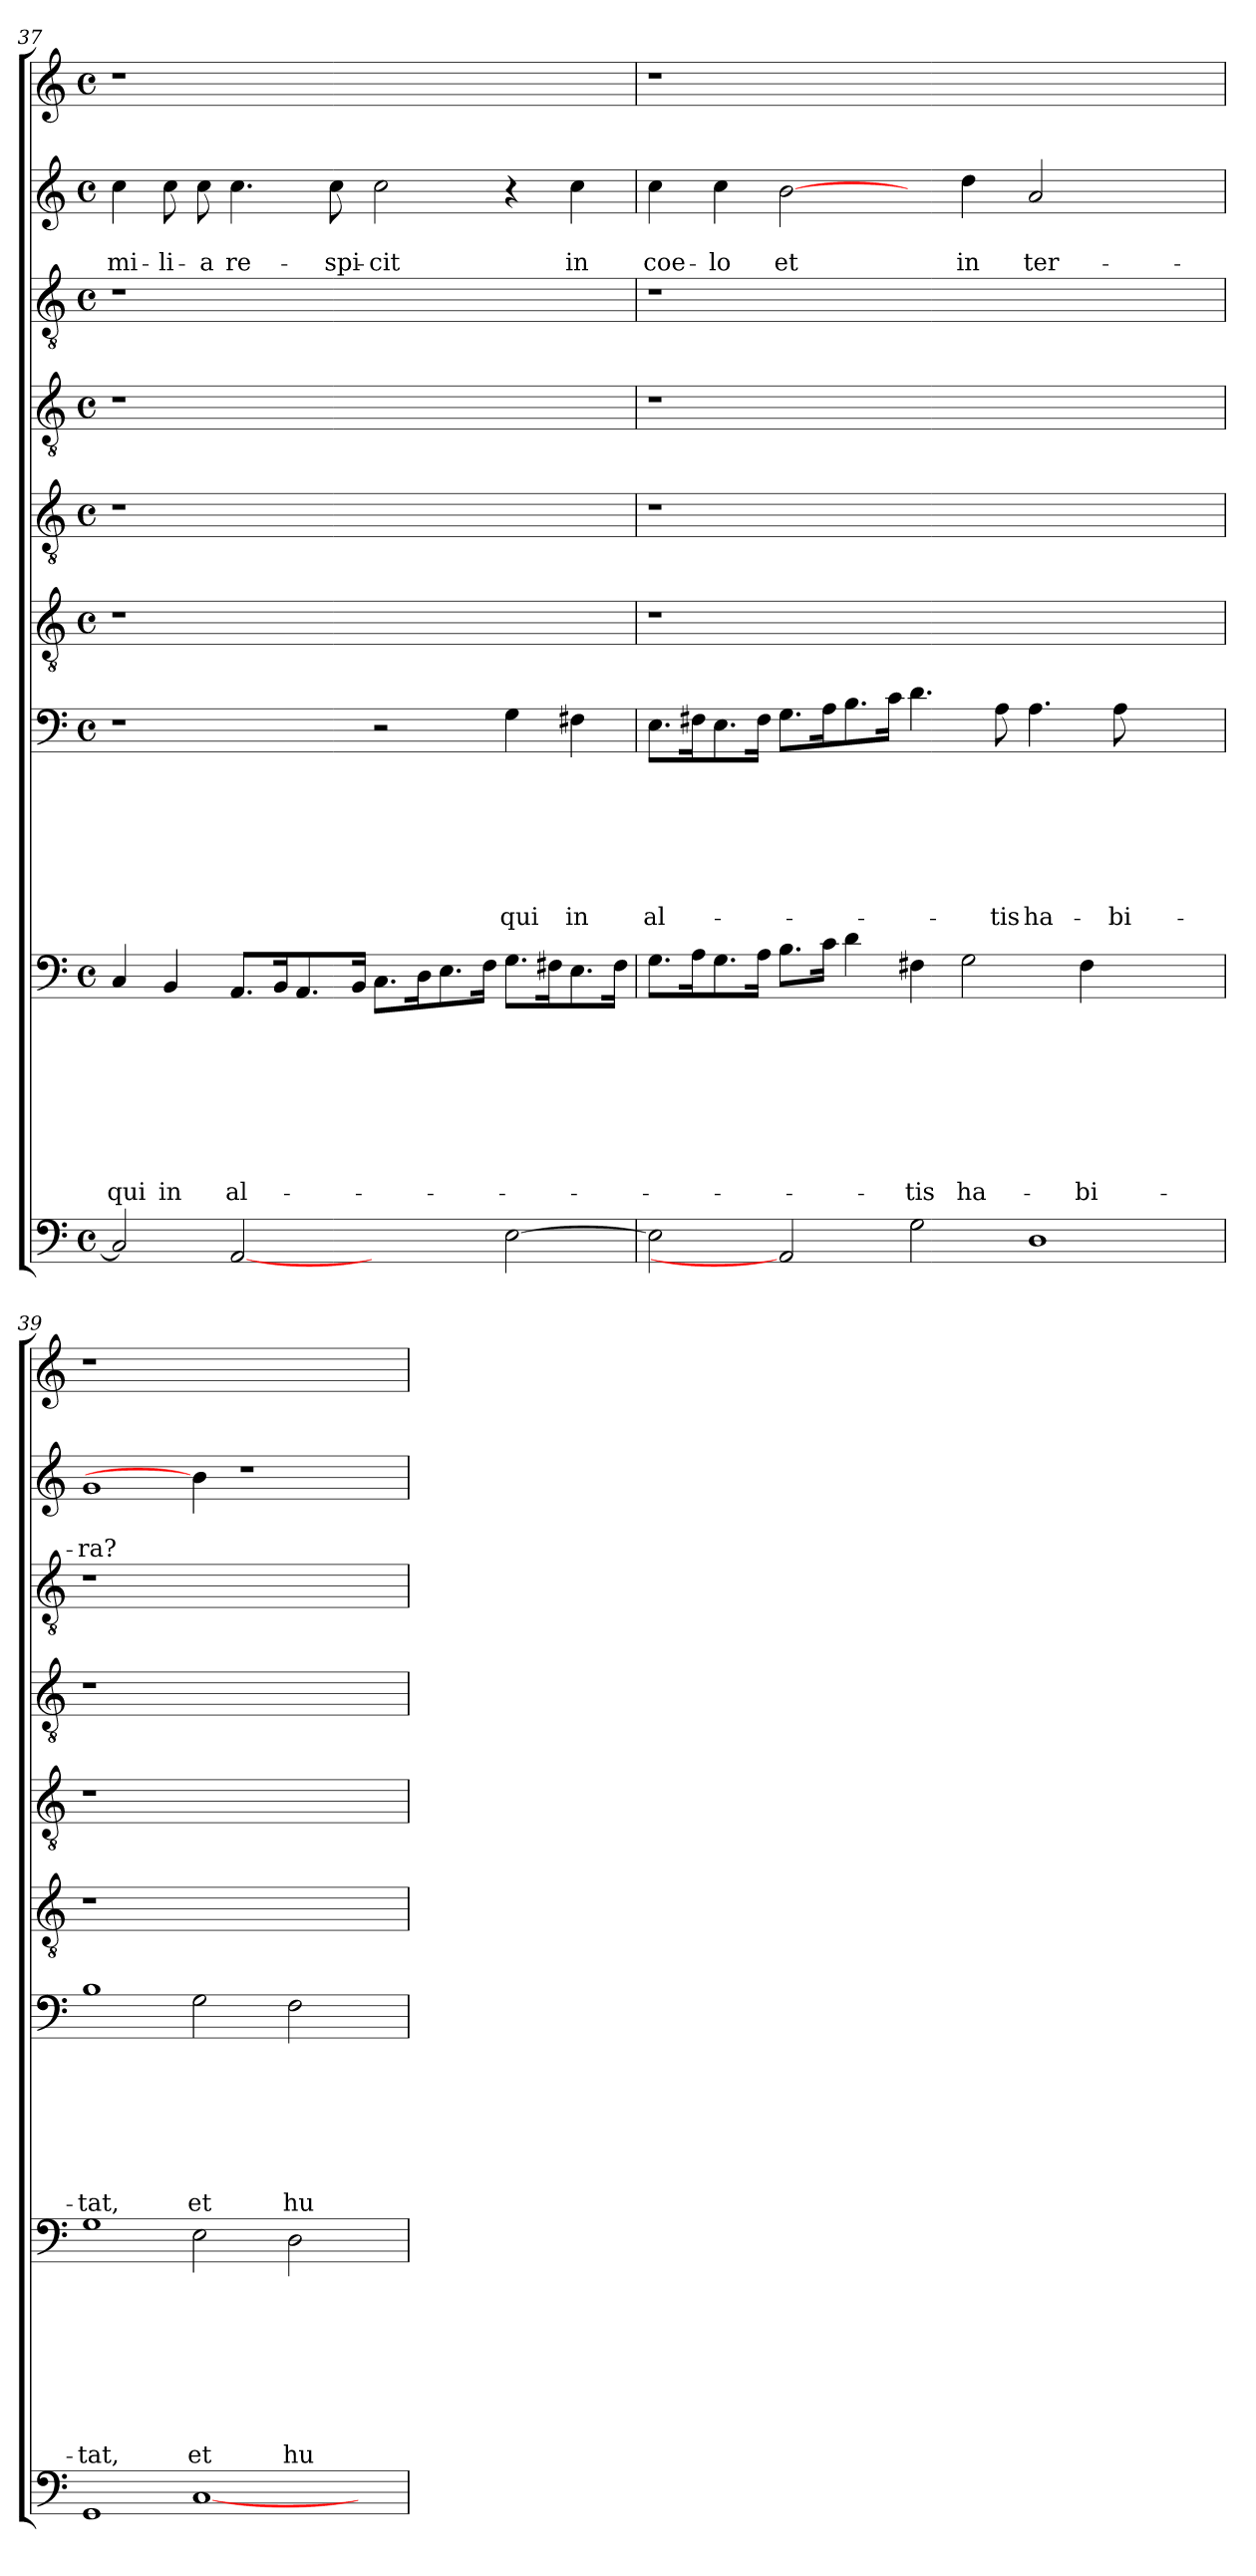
**kern	**kern	**text	**text	**text	**text	**text	**text	**text	**text	**kern	**text	**text	**text	**text	**text	**text	**text	**kern	**kern	**kern	**kern	**kern	**text	**text	**kern
*part9	*part8	*part8	*part8	*part8	*part8	*part8	*part8	*part8	*part8	*part7	*part7	*part7	*part7	*part7	*part7	*part7	*part7	*part6	*part5	*part4	*part3	*part2	*part2	*part2	*part1
*staff9	*staff8	*staff8	*staff8	*staff8	*staff8	*staff8	*staff8	*staff8	*staff8	*staff7	*staff7	*staff7	*staff7	*staff7	*staff7	*staff7	*staff7	*staff6	*staff5	*staff4	*staff3	*staff2	*staff2	*staff2	*staff1
*clefF4	*clefF4	*	*	*	*	*	*	*	*	*clefF4	*	*	*	*	*	*	*	*clefGv2	*clefGv2	*clefGv2	*clefGv2	*clefG2	*	*	*clefG2
*k[]	*k[]	*	*	*	*	*	*	*	*	*k[]	*	*	*	*	*	*	*	*k[]	*k[]	*k[]	*k[]	*k[]	*	*	*k[]
*C:	*C:	*	*	*	*	*	*	*	*	*C:	*	*	*	*	*	*	*	*C:	*C:	*C:	*C:	*C:	*	*	*C:
*M4/4	*M4/4	*	*	*	*	*	*	*	*	*M4/4	*	*	*	*	*	*	*	*M4/4	*M4/4	*M4/4	*M4/4	*M4/4	*	*	*M4/4
*met(c)	*met(c)	*	*	*	*	*	*	*	*	*met(c)	*	*	*	*	*	*	*	*met(c)	*met(c)	*met(c)	*met(c)	*met(c)	*	*	*met(c)
=37	=37	=37	=37	=37	=37	=37	=37	=37	=37	=37	=37	=37	=37	=37	=37	=37	=37	=37	=37	=37	=37	=37	=37	=37	=37
2C/]	4C/	.	.	.	.	.	.	.	qui	1r	.	.	.	.	.	.	.	1r	1r	1r	1r	4cc\	.	-mi-	1r
.	4BB/	.	.	.	.	.	.	.	in	.	.	.	.	.	.	.	.	.	.	.	.	8cc\	.	-li-	.
.	.	.	.	.	.	.	.	.	.	.	.	.	.	.	.	.	.	.	.	.	.	8cc\	.	-a	.
[2AA	8.AA/L	.	.	.	.	.	.	.	al-	.	.	.	.	.	.	.	.	.	.	.	.	4.cc\	.	re-	.
.	16BB/k	.	.	.	.	.	.	.	.	.	.	.	.	.	.	.	.	.	.	.	.	.	.	.	.
.	8.AA/	.	.	.	.	.	.	.	.	.	.	.	.	.	.	.	.	.	.	.	.	.	.	.	.
.	.	.	.	.	.	.	.	.	.	.	.	.	.	.	.	.	.	.	.	.	.	8cc\	.	-spi-	.
.	16BB/Jk	.	.	.	.	.	.	.	.	.	.	.	.	.	.	.	.	.	.	.	.	.	.	.	.
2ryy	8.C\L	.	.	.	.	.	.	.	.	2r	.	.	.	.	.	.	.	1ryy	1ryy	1ryy	1ryy	2cc\	.	-cit	1ryy
.	16D\k	.	.	.	.	.	.	.	.	.	.	.	.	.	.	.	.	.	.	.	.	.	.	.	.
.	8.E\	.	.	.	.	.	.	.	.	.	.	.	.	.	.	.	.	.	.	.	.	.	.	.	.
.	16F\Jk	.	.	.	.	.	.	.	.	.	.	.	.	.	.	.	.	.	.	.	.	.	.	.	.
[2E\	8.G\L	.	.	.	.	.	.	.	.	4G\	.	.	.	.	.	.	qui	.	.	.	.	4r	.	.	.
.	16F#X\k	.	.	.	.	.	.	.	.	.	.	.	.	.	.	.	.	.	.	.	.	.	.	.	.
.	8.E\	.	.	.	.	.	.	.	.	4F#X\	.	.	.	.	.	.	in	.	.	.	.	4cc\	.	in	.
.	16F#\Jk	.	.	.	.	.	.	.	.	.	.	.	.	.	.	.	.	.	.	.	.	.	.	.	.
=38	=38	=38	=38	=38	=38	=38	=38	=38	=38	=38	=38	=38	=38	=38	=38	=38	=38	=38	=38	=38	=38	=38	=38	=38	=38
2E\]	8.G\L	.	.	.	.	.	.	.	.	8.E\L	.	.	.	.	.	.	al-	1r	1r	1r	1r	4cc\	.	coe-	1r
.	16A\k	.	.	.	.	.	.	.	.	16F#X\k	.	.	.	.	.	.	.	.	.	.	.	.	.	.	.
.	8.G\	.	.	.	.	.	.	.	.	8.E\	.	.	.	.	.	.	.	.	.	.	.	4cc\	.	-lo	.
.	16A\Jk	.	.	.	.	.	.	.	.	16F#\Jk	.	.	.	.	.	.	.	.	.	.	.	.	.	.	.
2AA]	8.B\L	.	.	.	.	.	.	.	.	8.G\L	.	.	.	.	.	.	.	.	.	.	.	[2b\	.	et	.
.	16c\Jk	.	.	.	.	.	.	.	.	16A\k	.	.	.	.	.	.	.	.	.	.	.	.	.	.	.
.	4d\	.	.	.	.	.	.	.	.	8.B\	.	.	.	.	.	.	.	.	.	.	.	.	.	.	.
.	.	.	.	.	.	.	.	.	.	16c\Jk	.	.	.	.	.	.	.	.	.	.	.	.	.	.	.
2G\	4F#X\	.	.	.	.	.	.	.	-tis	4.d\	.	.	.	.	.	.	.	1.ryy	1.ryy	1.ryy	1.ryy	4ryy	.	.	1.ryy
.	2G\	.	.	.	.	.	.	.	ha-	.	.	.	.	.	.	.	.	.	.	.	.	4dd\	.	in	.
.	.	.	.	.	.	.	.	.	.	8A\	.	.	.	.	.	.	-tis	.	.	.	.	.	.	.	.
1D	.	.	.	.	.	.	.	.	.	4.A\	.	.	.	.	.	.	ha-	.	.	.	.	2a/	.	ter-	.
.	4F#\	.	.	.	.	.	.	.	-bi-	.	.	.	.	.	.	.	.	.	.	.	.	.	.	.	.
.	.	.	.	.	.	.	.	.	.	8A\	.	.	.	.	.	.	-bi-	.	.	.	.	.	.	.	.
.	2ryy	.	.	.	.	.	.	.	.	2ryy	.	.	.	.	.	.	.	.	.	.	.	2ryy	.	.	.
!!LO:LB:g=z
=39	=39	=39	=39	=39	=39	=39	=39	=39	=39	=39	=39	=39	=39	=39	=39	=39	=39	=39	=39	=39	=39	=39	=39	=39	=39
1GG	1G	.	.	.	.	.	.	.	-tat,	1B	.	.	.	.	.	.	-tat,	1r	1r	1r	1r	1g	.	-ra?	1r
[1C	2E\	.	.	.	.	.	.	.	et	2G\	.	.	.	.	.	.	et	1ryy	1ryy	1ryy	1ryy	4b\]	.	.	1ryy
.	.	.	.	.	.	.	.	.	.	.	.	.	.	.	.	.	.	.	.	.	.	1r	.	.	.
.	2D\	.	.	.	.	.	.	.	hu-	2F\	.	.	.	.	.	.	hu-	.	.	.	.	.	.	.	.
4ryy	4ryy	.	.	.	.	.	.	.	.	4ryy	.	.	.	.	.	.	.	4ryy	4ryy	4ryy	4ryy	.	.	.	4ryy
=	=	=	=	=	=	=	=	=	=	=	=	=	=	=	=	=	=	=	=	=	=	=	=	=	=
*-	*-	*-	*-	*-	*-	*-	*-	*-	*-	*-	*-	*-	*-	*-	*-	*-	*-	*-	*-	*-	*-	*-	*-	*-	*-
